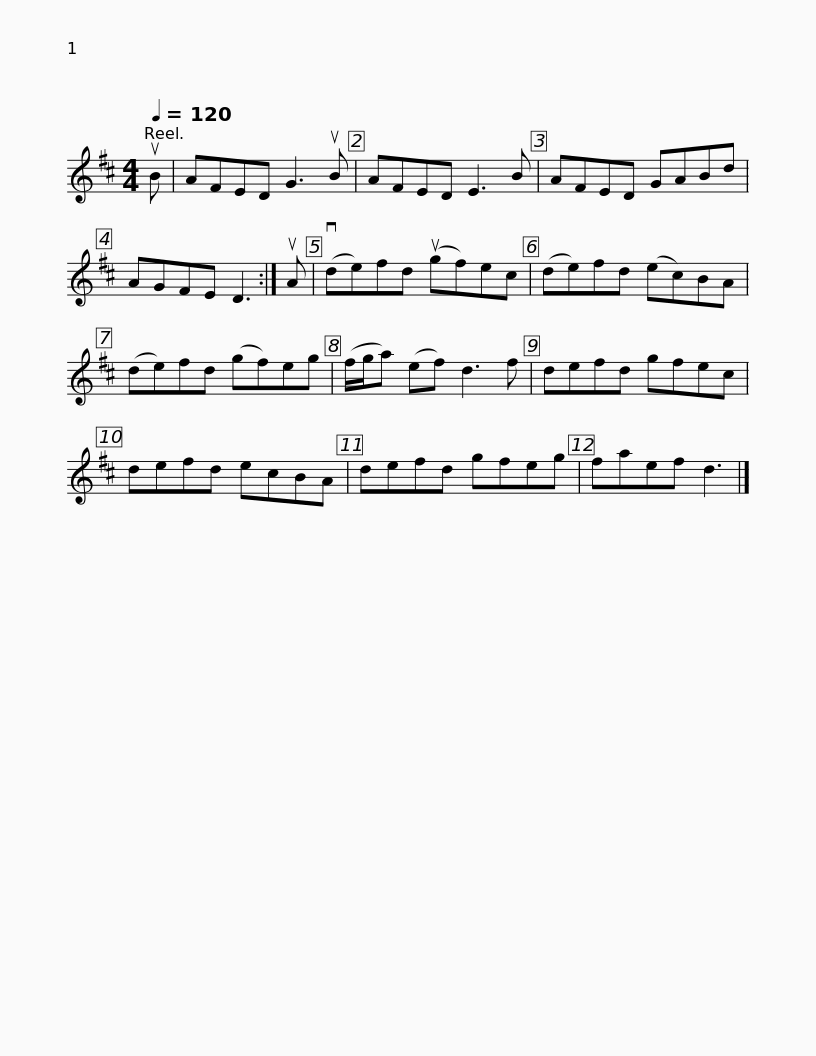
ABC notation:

X:1
L:1/8
Q:1/4=120
M:4/4
I:linebreak $
K:D
V:1 treble
V:1
 uB | AFED G3 uB | AFED E3 B | AFED GABd | AGFE D3 :| %5
 uA | (vde)fd (ugf)ec |$ (de)fd (ec)BA | (de)fd (gf)eg | (f/g/a) (ef) d3 f | %10
 defd gfec | defd ecBA |$ defd gfeg | faef d3 |] %14
